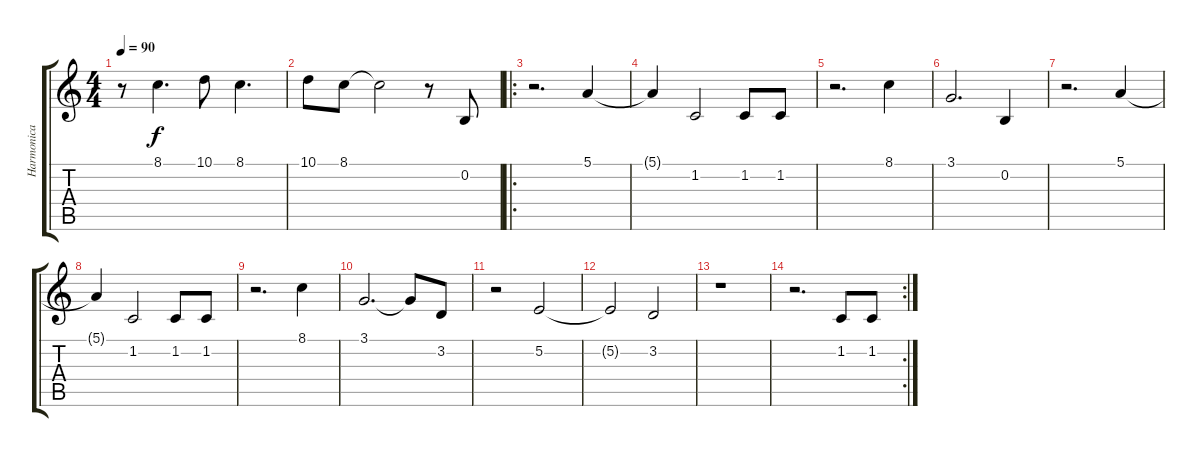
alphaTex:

\track ("Harmonica" "Harmonica") {instrument harmonica}
\staff {score tabs}
\tuning (E4 B3 G3 D3 A2 E2) {hide}
\ts (4 4)
\tempo 90
\clef g2
\ks c
r.8{dy f instrument harmonica} 8.1.4{d} 10.1.8 8.1.4{d} |
10.1.8 8.1.8 8.1{t}.2 r.8 0.2.8 |
\ro
r.2{d} 5.1.4 |
5.1{t}.4 1.2.2 1.2.8 1.2.8 |
r.2{d} 8.1.4 |
3.1.2{d} 0.2.4 |
r.2{d} 5.1.4 |
5.1{t}.4 1.2.2 1.2.8 1.2.8 |
r.2{d} 8.1.4 |
3.1.2{d} 3.1{t}.8 3.2.8 |
r.2 5.2.2 |
5.2{t}.2 3.2.2 |
r.1 |
\rc 2
r.2{d} 1.2.8 1.2.8
